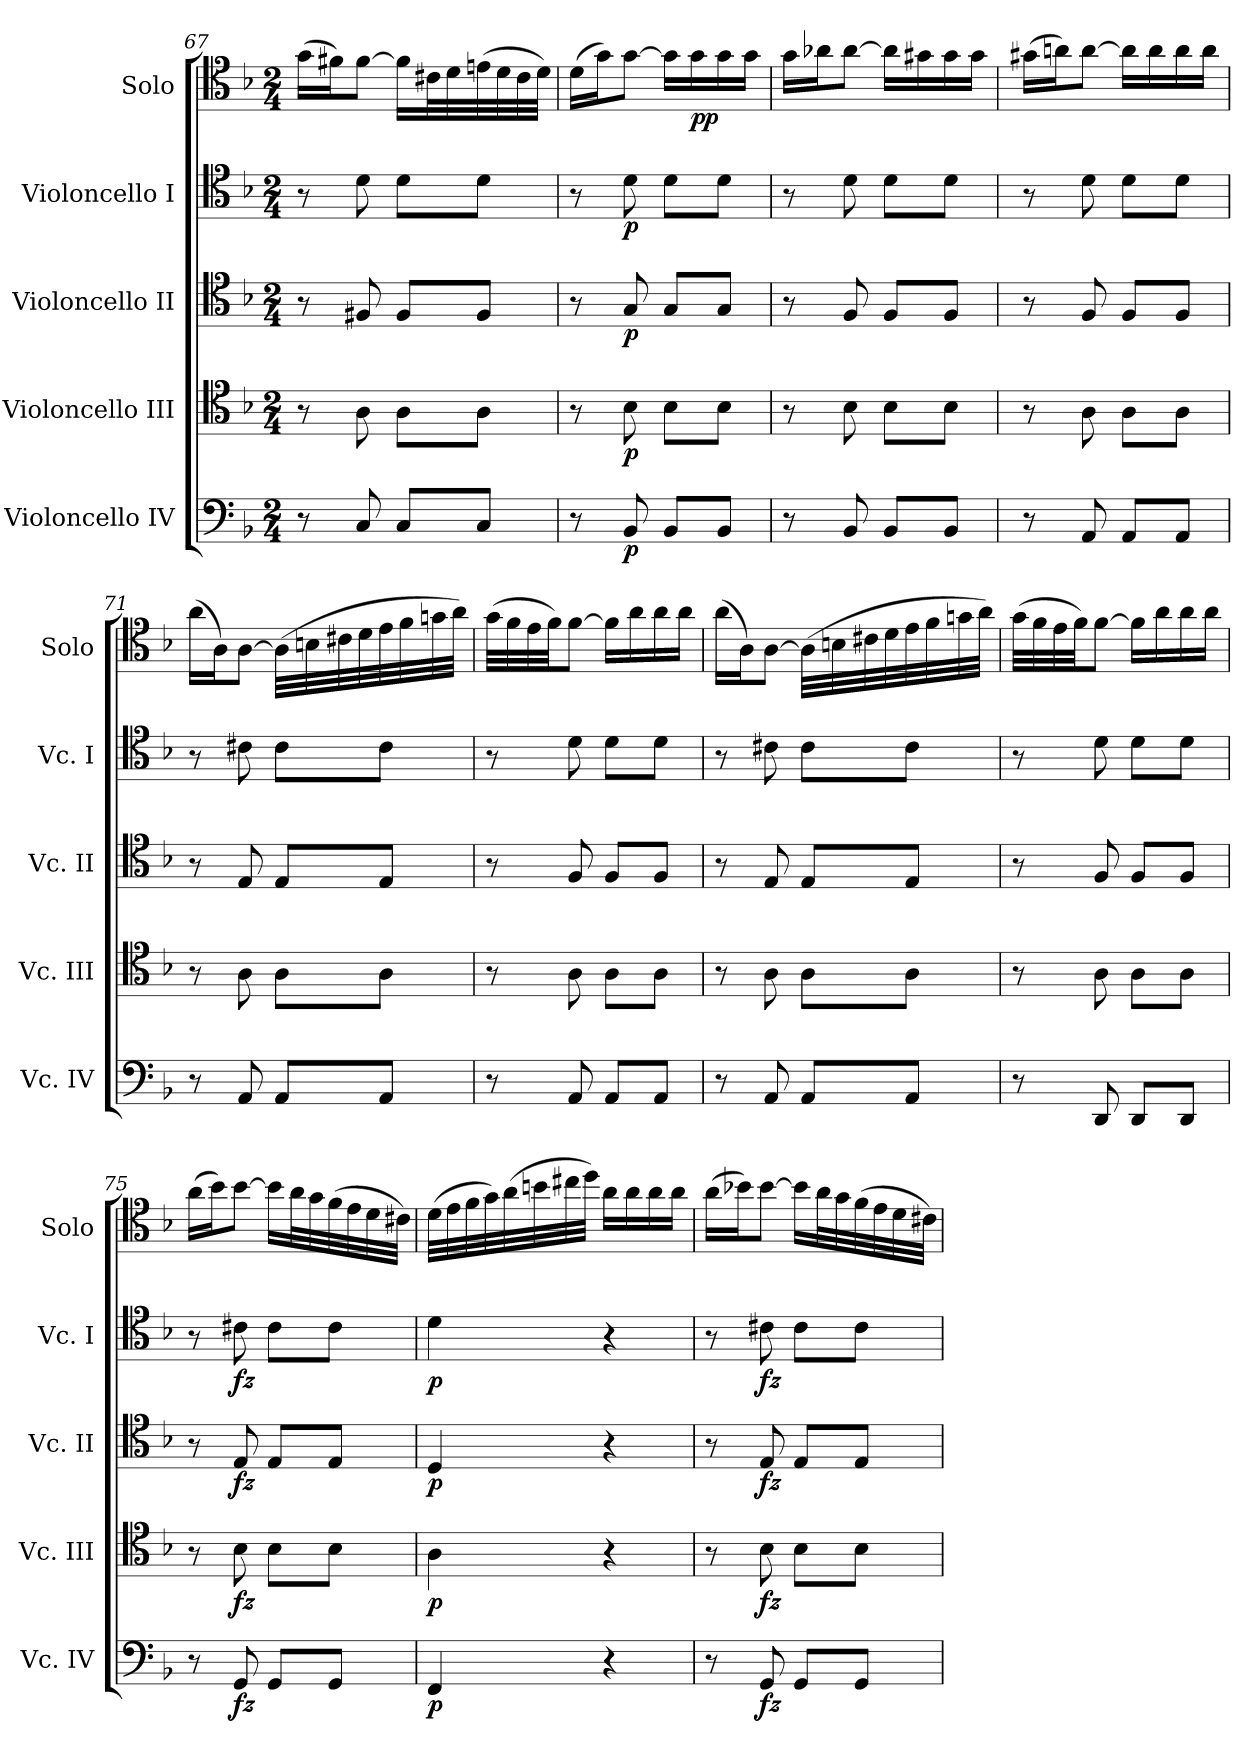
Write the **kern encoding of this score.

**kern	**dynam	**kern	**dynam	**kern	**dynam	**kern	**dynam	**kern	**dynam
*part5	*part5	*part4	*part4	*part3	*part3	*part2	*part2	*part1	*part1
*staff5	*staff5	*staff4	*staff4	*staff3	*staff3	*staff2	*staff2	*staff1	*staff1
*I"Violoncello IV	*	*I"Violoncello III	*	*I"Violoncello II	*	*I"Violoncello I	*	*I"Solo	*
*I'Vc. IV	*	*I'Vc. III	*	*I'Vc. II	*	*I'Vc. I	*	*I'Solo	*
!!LO:LB:g=z
*clefF4	*	*clefC4	*	*clefC4	*	*clefC4	*	*clefC4	*
*k[b-]	*	*k[b-]	*	*k[b-]	*	*k[b-]	*	*k[b-]	*
*M2/4	*	*M2/4	*	*M2/4	*	*M2/4	*	*M2/4	*
=67	=67	=67	=67	=67	=67	=67	=67	=67	=67
8r	.	8r	.	8r	.	8r	.	(16g\LL	.
.	.	.	.	.	.	.	.	16f#X\J)	.
8C/	.	8A\	.	8F#X/	.	8d\	.	[8f#\J	.
8C/L	.	8A\L	.	8F#/L	.	8d\L	.	16f#\LL]	.
.	.	.	.	.	.	.	.	32c#X\L	.
.	.	.	.	.	.	.	.	32d\	.
8C/J	.	8A\J	.	8F#/J	.	8d\J	.	(32en\	.
.	.	.	.	.	.	.	.	32d\	.
.	.	.	.	.	.	.	.	32c#\	.
.	.	.	.	.	.	.	.	32d\JJJ)	.
=68	=68	=68	=68	=68	=68	=68	=68	=68	=68
8r	.	8r	.	8r	.	8r	.	(16d\LL	.
.	.	.	.	.	.	.	.	16g\J)	.
!	!LO:DY:b	!	!LO:DY:b	!	!LO:DY:b	!	!LO:DY:b	!	!
8BB-/	p	8B-\	p	8G/	p	8d\	p	[8g\J	.
8BB-/L	.	8B-\L	.	8G/L	.	8d\L	.	16g\LL]	.
!	!	!	!	!	!	!	!	!	!LO:DY:b
.	.	.	.	.	.	.	.	16g\	pp
8BB-/J	.	8B-\J	.	8G/J	.	8d\J	.	16g\	.
.	.	.	.	.	.	.	.	16g\JJ	.
=69	=69	=69	=69	=69	=69	=69	=69	=69	=69
8r	.	8r	.	8r	.	8r	.	16g\LL	.
.	.	.	.	.	.	.	.	16a-X\J	.
8BB-/	.	8B-\	.	8F/	.	8d\	.	[8a-\J	.
8BB-/L	.	8B-\L	.	8F/L	.	8d\L	.	16a-\LL]	.
.	.	.	.	.	.	.	.	16g#X\	.
8BB-/J	.	8B-\J	.	8F/J	.	8d\J	.	16g#\	.
.	.	.	.	.	.	.	.	16g#\JJ	.
!!LO:PB:g=z
=70	=70	=70	=70	=70	=70	=70	=70	=70	=70
8r	.	8r	.	8r	.	8r	.	(16g#X\LL	.
.	.	.	.	.	.	.	.	16an\J)	.
8AA/	.	8A\	.	8F/	.	8d\	.	[8a\J	.
8AA/L	.	8A\L	.	8F/L	.	8d\L	.	16a\LL]	.
.	.	.	.	.	.	.	.	16a\	.
8AA/J	.	8A\J	.	8F/J	.	8d\J	.	16a\	.
.	.	.	.	.	.	.	.	16a\JJ	.
=71	=71	=71	=71	=71	=71	=71	=71	=71	=71
8r	.	8r	.	8r	.	8r	.	(16a\LL	.
.	.	.	.	.	.	.	.	16A\J)	.
8AA/	.	8A\	.	8E/	.	8c#X\	.	[8A\J	.
8AA/L	.	8A\L	.	8E/L	.	8c#\L	.	(32A\LLL]	.
.	.	.	.	.	.	.	.	32Bn\	.
.	.	.	.	.	.	.	.	32c#X\	.
.	.	.	.	.	.	.	.	32d\	.
8AA/J	.	8A\J	.	8E/J	.	8c#\J	.	32e\	.
.	.	.	.	.	.	.	.	32f\	.
.	.	.	.	.	.	.	.	32gn\	.
.	.	.	.	.	.	.	.	32a\JJJ)	.
=72	=72	=72	=72	=72	=72	=72	=72	=72	=72
8r	.	8r	.	8r	.	8r	.	(32g\LLL	.
.	.	.	.	.	.	.	.	32f\	.
.	.	.	.	.	.	.	.	32e\	.
.	.	.	.	.	.	.	.	32f\JJ)	.
8AA/	.	8A\	.	8F/	.	8d\	.	[8f\J	.
8AA/L	.	8A\L	.	8F/L	.	8d\L	.	16f\LL]	.
.	.	.	.	.	.	.	.	16a\	.
8AA/J	.	8A\J	.	8F/J	.	8d\J	.	16a\	.
.	.	.	.	.	.	.	.	16a\JJ	.
!!LO:LB:g=z
=73	=73	=73	=73	=73	=73	=73	=73	=73	=73
8r	.	8r	.	8r	.	8r	.	(16a\LL	.
.	.	.	.	.	.	.	.	16A\J)	.
8AA/	.	8A\	.	8E/	.	8c#X\	.	[8A\J	.
8AA/L	.	8A\L	.	8E/L	.	8c#\L	.	(32A\LLL]	.
.	.	.	.	.	.	.	.	32Bn\	.
.	.	.	.	.	.	.	.	32c#X\	.
.	.	.	.	.	.	.	.	32d\	.
8AA/J	.	8A\J	.	8E/J	.	8c#\J	.	32e\	.
.	.	.	.	.	.	.	.	32f\	.
.	.	.	.	.	.	.	.	32gn\	.
.	.	.	.	.	.	.	.	32a\JJJ)	.
=74	=74	=74	=74	=74	=74	=74	=74	=74	=74
8r	.	8r	.	8r	.	8r	.	(32g\LLL	.
.	.	.	.	.	.	.	.	32f\	.
.	.	.	.	.	.	.	.	32e\	.
.	.	.	.	.	.	.	.	32f\JJ)	.
8DD/	.	8A\	.	8F/	.	8d\	.	[8f\J	.
8DD/L	.	8A\L	.	8F/L	.	8d\L	.	16f\LL]	.
.	.	.	.	.	.	.	.	16a\	.
8DD/J	.	8A\J	.	8F/J	.	8d\J	.	16a\	.
.	.	.	.	.	.	.	.	16a\JJ	.
=75	=75	=75	=75	=75	=75	=75	=75	=75	=75
8r	.	8r	.	8r	.	8r	.	(16a\LL	.
.	.	.	.	.	.	.	.	16b-\J)	.
!	!LO:DY:b	!	!LO:DY:b	!	!LO:DY:b	!	!LO:DY:b	!	!
8GG/	fz	8B-\	fz	8E/	fz	8c#X\	fz	[8b-\J	.
8GG/L	.	8B-\L	.	8E/L	.	8c#\L	.	16b-\LL]	.
.	.	.	.	.	.	.	.	32a\L	.
.	.	.	.	.	.	.	.	32g\	.
8GG/J	.	8B-\J	.	8E/J	.	8c#\J	.	(32f\	.
.	.	.	.	.	.	.	.	32e\	.
.	.	.	.	.	.	.	.	32d\	.
.	.	.	.	.	.	.	.	32c#X\JJJ)	.
!!LO:PB:g=z
=76	=76	=76	=76	=76	=76	=76	=76	=76	=76
!	!LO:DY:b	!	!LO:DY:b	!	!LO:DY:b	!	!LO:DY:b	!	!
4FF/	p	4A\	p	4D/	p	4d\	p	(32d\LLL	.
.	.	.	.	.	.	.	.	32e\	.
.	.	.	.	.	.	.	.	32f\	.
.	.	.	.	.	.	.	.	32g\)	.
.	.	.	.	.	.	.	.	(32a\	.
.	.	.	.	.	.	.	.	32bn\	.
.	.	.	.	.	.	.	.	32cc#X\	.
.	.	.	.	.	.	.	.	32dd\JJJ)	.
4r	.	4r	.	4r	.	4r	.	16a\LL	.
.	.	.	.	.	.	.	.	16a\	.
.	.	.	.	.	.	.	.	16a\	.
.	.	.	.	.	.	.	.	16a\JJ	.
=77	=77	=77	=77	=77	=77	=77	=77	=77	=77
8r	.	8r	.	8r	.	8r	.	(16a\LL	.
.	.	.	.	.	.	.	.	16b-X\J)	.
!	!LO:DY:b	!	!LO:DY:b	!	!LO:DY:b	!	!LO:DY:b	!	!
8GG/	fz	8B-\	fz	8E/	fz	8c#X\	fz	[8b-\J	.
8GG/L	.	8B-\L	.	8E/L	.	8c#\L	.	16b-\LL]	.
.	.	.	.	.	.	.	.	32a\L	.
.	.	.	.	.	.	.	.	32g\	.
8GG/J	.	8B-\J	.	8E/J	.	8c#\J	.	(32f\	.
.	.	.	.	.	.	.	.	32e\	.
.	.	.	.	.	.	.	.	32d\	.
.	.	.	.	.	.	.	.	32c#X\JJJ)	.
=	=	=	=	=	=	=	=	=	=
*-	*-	*-	*-	*-	*-	*-	*-	*-	*-
